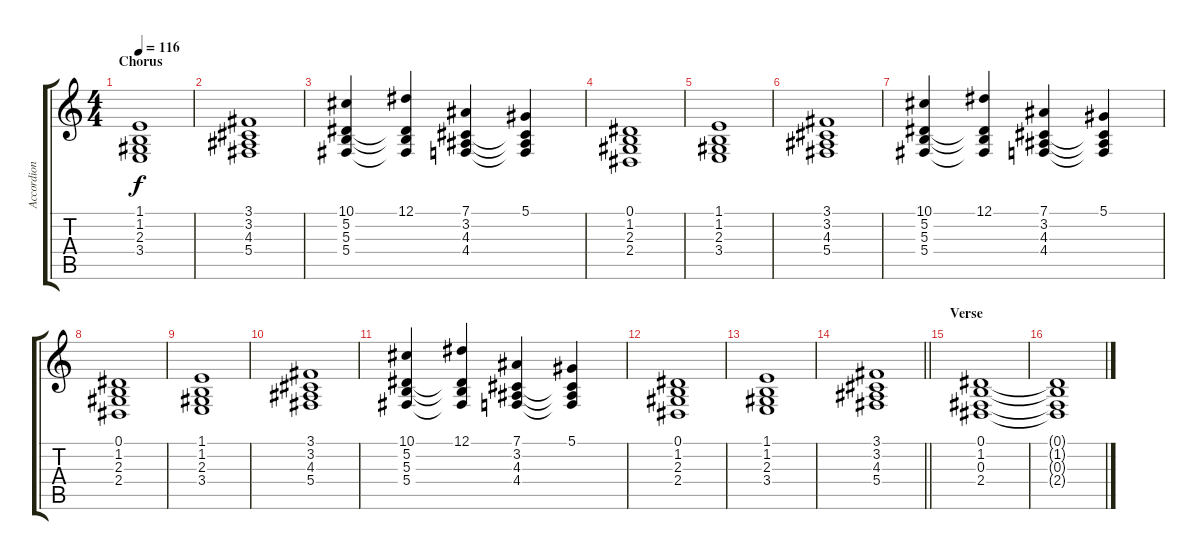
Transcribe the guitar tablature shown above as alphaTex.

\track ("Accordion" "Accordion") {instrument accordion}
\staff {score tabs}
\tuning (Eb4 Bb3 Gb3 Db3 Ab2 Eb2) {hide}
\ts (4 4)
\section ("" "Chorus")
\tempo 116
\clef g2
\ks c
(1.1 1.2 2.3 3.4).1{dy f balance 8} |
(3.1 3.2 4.3 5.4).1 |
(10.1 5.2 5.3 5.4).4 (12.1 5.2{t} 5.3{t} 5.4{t}).4 (7.1 3.2 4.3 4.4).4 (5.1 3.2{t} 4.3{t} 4.4{t}).4 |
(0.1 1.2 2.3 2.4).1 |
(1.1 1.2 2.3 3.4).1 |
(3.1 3.2 4.3 5.4).1 |
(10.1 5.2 5.3 5.4).4 (12.1 5.2{t} 5.3{t} 5.4{t}).4 (7.1 3.2 4.3 4.4).4 (5.1 3.2{t} 4.3{t} 4.4{t}).4 |
(0.1 1.2 2.3 2.4).1 |
(1.1 1.2 2.3 3.4).1 |
(3.1 3.2 4.3 5.4).1 |
(10.1 5.2 5.3 5.4).4 (12.1 5.2{t} 5.3{t} 5.4{t}).4 (7.1 3.2 4.3 4.4).4 (5.1 3.2{t} 4.3{t} 4.4{t}).4 |
(0.1 1.2 2.3 2.4).1 |
(1.1 1.2 2.3 3.4).1 |
\barLineRight lightlight
(3.1 3.2 4.3 5.4).1 |
\section ("" "Verse")
(0.1 1.2 0.3 2.4).1 |
(0.1{t} 1.2{t} 0.3{t} 2.4{t}).1{balance 6}
